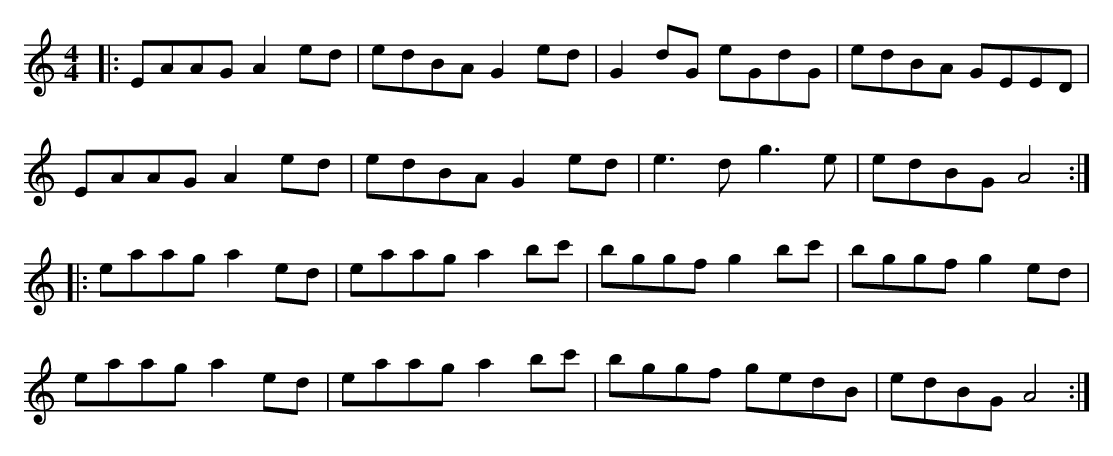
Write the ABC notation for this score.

X:1
M:4/4
K:Amin
|:EAAG A2 ed|edBA G2 ed|G2dG eGdG|edBA GEED|
EAAG A2 ed|edBA G2 ed|e3d g3e|edBG A4:|
|:eaag a2 ed|eaag a2 bc'|bggf g2 bc'|bggf g2 ed|
eaag a2 ed|eaag a2 bc'|bggf gedB|edBG A4:|
